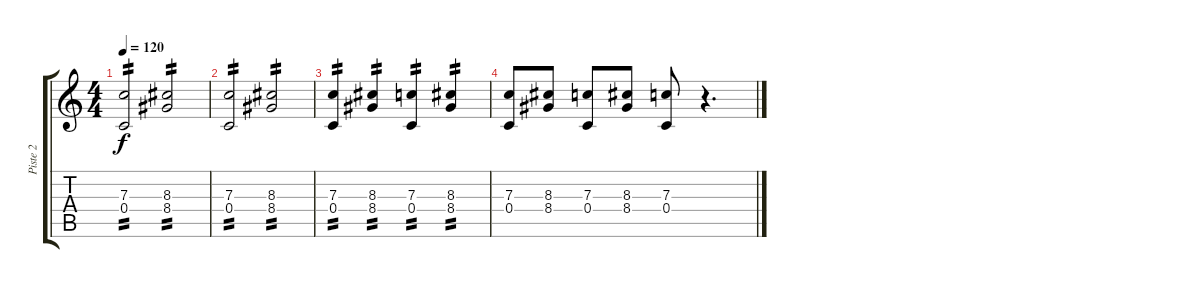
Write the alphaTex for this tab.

\track ("Piste 2" "Piste 2") {instrument distortionguitar}
\staff {score tabs}
\tuning (D4 A3 F3 C3 G2 D2) {hide}
\ts (4 4)
\tempo 120
\clef g2
\ks c
(7.3 0.4).2{tp 2 dy f} (8.3 8.4).2{tp 2} |
(7.3 0.4).2{tp 2} (8.3 8.4).2{tp 2} |
(7.3 0.4).4{tp 2} (8.3 8.4).4{tp 2} (7.3 0.4).4{tp 2} (8.3 8.4).4{tp 2} |
(7.3 0.4).8 (8.3 8.4).8 (7.3 0.4).8 (8.3 8.4).8 (7.3 0.4).8 r.4{d}
